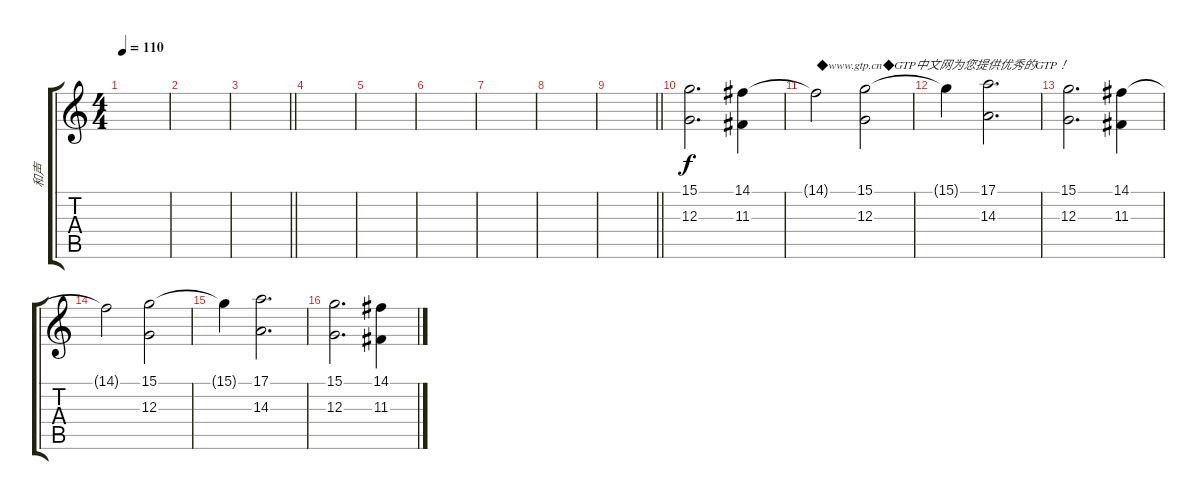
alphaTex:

\track ("和声" "和声") {instrument stringensemble2}
\staff {score tabs}
\tuning (E4 B3 G3 D3 A2 E2) {hide}
\ts (4 4)
\tempo 110
\clef g2
\ks c
|
|
\barLineRight lightlight
|
|
|
|
|
|
\barLineRight lightlight
|
(15.1 12.3).2{d} (14.1 11.3).4 |
14.1{t}.2{txt "◆www.gtp.cn◆GTP中文网为您提供优秀的GTP！"} (15.1 12.3).2 |
15.1{t}.4 (17.1 14.3).2{d} |
(15.1 12.3).2{d} (14.1 11.3).4 |
14.1{t}.2 (15.1 12.3).2 |
15.1{t}.4 (17.1 14.3).2{d} |
(15.1 12.3).2{d} (14.1 11.3).4
